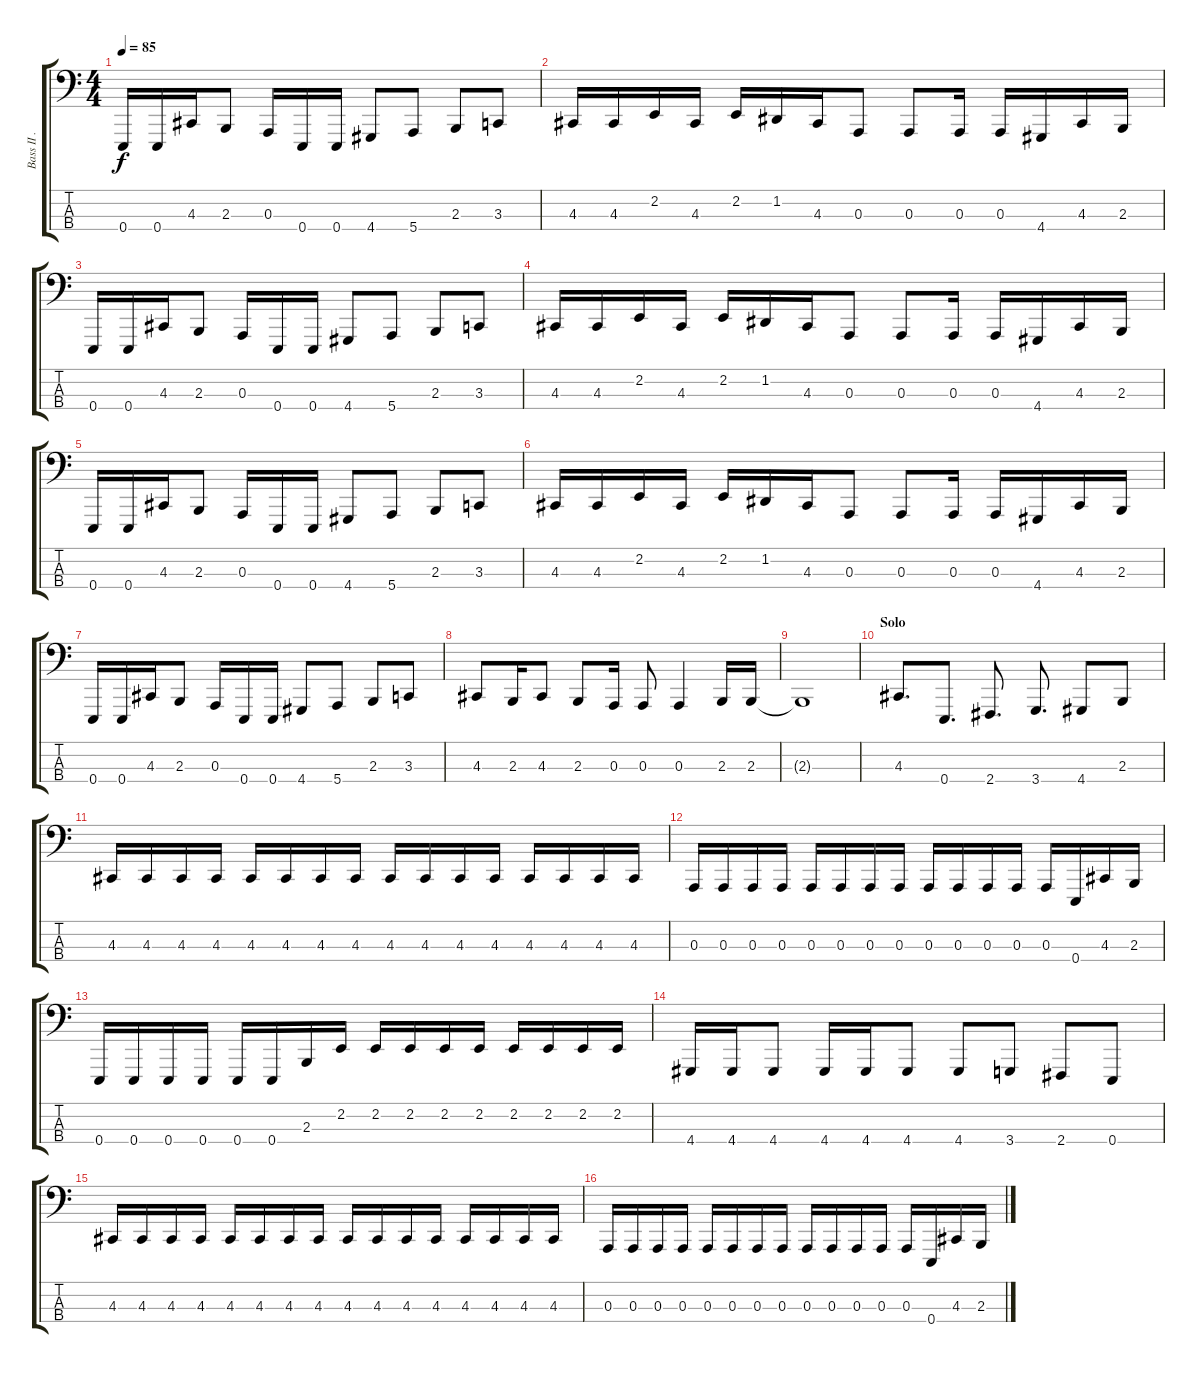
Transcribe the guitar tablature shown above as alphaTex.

\track ("Bass II . Pick Overdub" "Bass II . ") {instrument lead8bassandlead}
\staff {score tabs}
\tuning (G2 D2 A1 E1) {hide}
\ts (4 4)
\tempo 85
\clef f4
\ks c
0.4.16{dy f} 0.4.16 4.3.16 2.3.8 0.3.16 0.4.16 0.4.16 4.4.8 5.4.8 2.3.8 3.3.8 |
4.3.16 4.3.16 2.2.16 4.3.16 2.2.16 1.2.16 4.3.16 0.3.8 0.3.8 0.3.16 0.3.16 4.4.16 4.3.16 2.3.16 |
0.4.16 0.4.16 4.3.16 2.3.8 0.3.16 0.4.16 0.4.16 4.4.8 5.4.8 2.3.8 3.3.8 |
4.3.16 4.3.16 2.2.16 4.3.16 2.2.16 1.2.16 4.3.16 0.3.8 0.3.8 0.3.16 0.3.16 4.4.16 4.3.16 2.3.16 |
0.4.16 0.4.16 4.3.16 2.3.8 0.3.16 0.4.16 0.4.16 4.4.8 5.4.8 2.3.8 3.3.8 |
4.3.16 4.3.16 2.2.16 4.3.16 2.2.16 1.2.16 4.3.16 0.3.8 0.3.8 0.3.16 0.3.16 4.4.16 4.3.16 2.3.16 |
0.4.16 0.4.16 4.3.16 2.3.8 0.3.16 0.4.16 0.4.16 4.4.8 5.4.8 2.3.8 3.3.8 |
4.3.8 2.3.16 4.3.8 2.3.8 0.3.16 0.3.8 0.3.4 2.3.16 2.3.16 |
2.3{t}.1 |
\section ("" "Solo")
4.3.8{d} 0.4.8{d} 2.4.8{d} 3.4.8{d} 4.4.8 2.3.8 |
4.3.16 4.3.16 4.3.16 4.3.16 4.3.16 4.3.16 4.3.16 4.3.16 4.3.16 4.3.16 4.3.16 4.3.16 4.3.16 4.3.16 4.3.16 4.3.16 |
0.3.16 0.3.16 0.3.16 0.3.16 0.3.16 0.3.16 0.3.16 0.3.16 0.3.16 0.3.16 0.3.16 0.3.16 0.3.16 0.4.16 4.3.16 2.3.16 |
0.4.16 0.4.16 0.4.16 0.4.16 0.4.16 0.4.16 2.3.16 2.2.16 2.2.16 2.2.16 2.2.16 2.2.16 2.2.16 2.2.16 2.2.16 2.2.16 |
4.4.16 4.4.16 4.4.8 4.4.16 4.4.16 4.4.8 4.4.8 3.4.8 2.4.8 0.4.8 |
4.3.16 4.3.16 4.3.16 4.3.16 4.3.16 4.3.16 4.3.16 4.3.16 4.3.16 4.3.16 4.3.16 4.3.16 4.3.16 4.3.16 4.3.16 4.3.16 |
0.3.16 0.3.16 0.3.16 0.3.16 0.3.16 0.3.16 0.3.16 0.3.16 0.3.16 0.3.16 0.3.16 0.3.16 0.3.16 0.4.16 4.3.16 2.3.16
